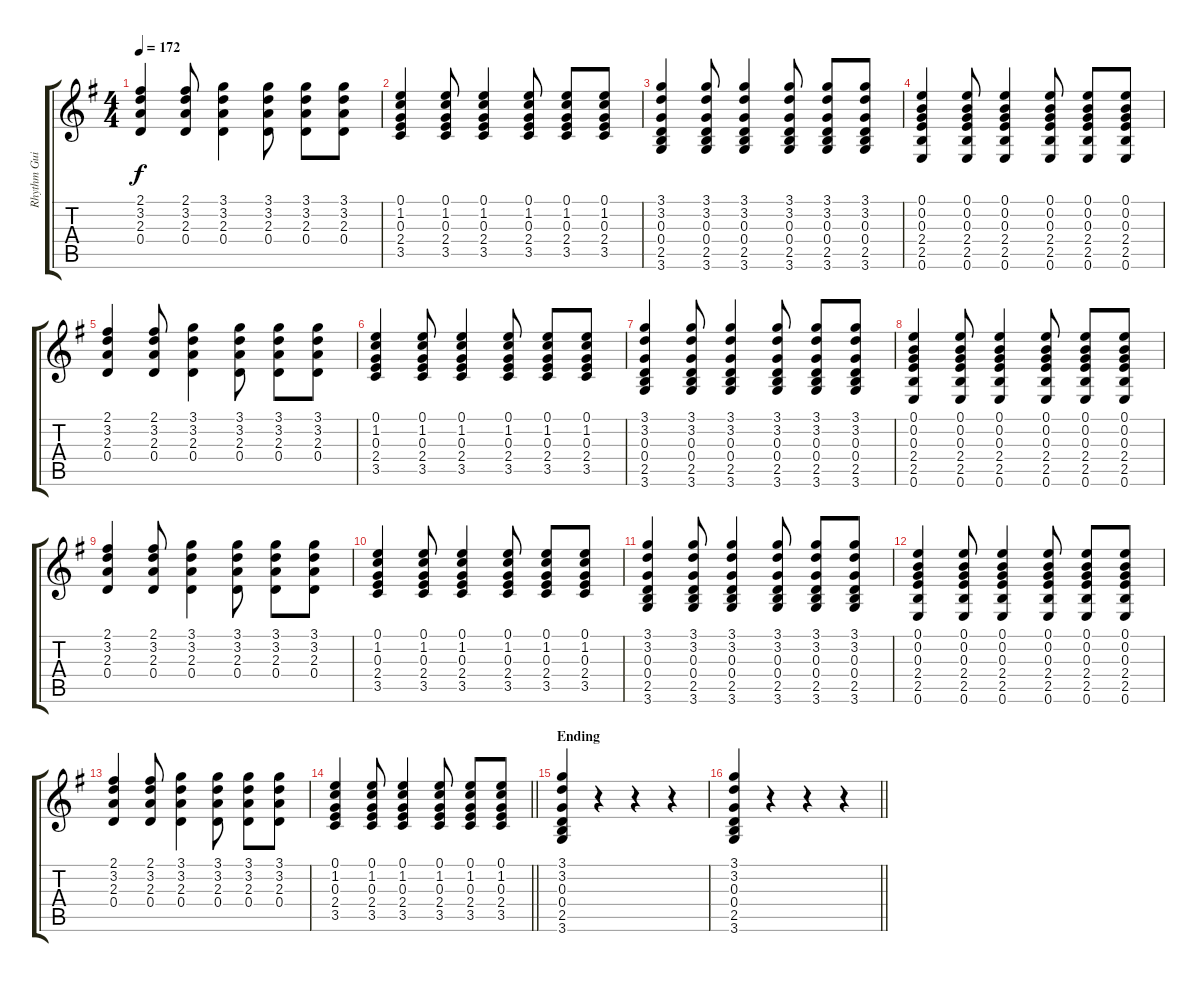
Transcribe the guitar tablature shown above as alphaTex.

\track ("Rhythm Guitar" "Rhythm Gui") {instrument electricguitarclean}
\staff {score tabs}
\tuning (E4 B3 G3 D3 A2 E2) {hide}
\ts (4 4)
\tempo 172
\clef g2
\ks g
(2.1 3.2 2.3 0.4).4{dy f} (2.1 3.2 2.3 0.4).8 (3.1 3.2 2.3 0.4).4 (3.1 3.2 2.3 0.4).8 (3.1 3.2 2.3 0.4).8 (3.1 3.2 2.3 0.4).8 |
(0.1 1.2 0.3 2.4 3.5).4 (0.1 1.2 0.3 2.4 3.5).8 (0.1 1.2 0.3 2.4 3.5).4 (0.1 1.2 0.3 2.4 3.5).8 (0.1 1.2 0.3 2.4 3.5).8 (0.1 1.2 0.3 2.4 3.5).8 |
(3.1 3.2 0.3 0.4 2.5 3.6).4 (3.1 3.2 0.3 0.4 2.5 3.6).8 (3.1 3.2 0.3 0.4 2.5 3.6).4 (3.1 3.2 0.3 0.4 2.5 3.6).8 (3.1 3.2 0.3 0.4 2.5 3.6).8 (3.1 3.2 0.3 0.4 2.5 3.6).8 |
(0.1 0.2 0.3 2.4 2.5 0.6).4 (0.1 0.2 0.3 2.4 2.5 0.6).8 (0.1 0.2 0.3 2.4 2.5 0.6).4 (0.1 0.2 0.3 2.4 2.5 0.6).8 (0.1 0.2 0.3 2.4 2.5 0.6).8 (0.1 0.2 0.3 2.4 2.5 0.6).8 |
(2.1 3.2 2.3 0.4).4 (2.1 3.2 2.3 0.4).8 (3.1 3.2 2.3 0.4).4 (3.1 3.2 2.3 0.4).8 (3.1 3.2 2.3 0.4).8 (3.1 3.2 2.3 0.4).8 |
(0.1 1.2 0.3 2.4 3.5).4 (0.1 1.2 0.3 2.4 3.5).8 (0.1 1.2 0.3 2.4 3.5).4 (0.1 1.2 0.3 2.4 3.5).8 (0.1 1.2 0.3 2.4 3.5).8 (0.1 1.2 0.3 2.4 3.5).8 |
(3.1 3.2 0.3 0.4 2.5 3.6).4 (3.1 3.2 0.3 0.4 2.5 3.6).8 (3.1 3.2 0.3 0.4 2.5 3.6).4 (3.1 3.2 0.3 0.4 2.5 3.6).8 (3.1 3.2 0.3 0.4 2.5 3.6).8 (3.1 3.2 0.3 0.4 2.5 3.6).8 |
(0.1 0.2 0.3 2.4 2.5 0.6).4 (0.1 0.2 0.3 2.4 2.5 0.6).8 (0.1 0.2 0.3 2.4 2.5 0.6).4 (0.1 0.2 0.3 2.4 2.5 0.6).8 (0.1 0.2 0.3 2.4 2.5 0.6).8 (0.1 0.2 0.3 2.4 2.5 0.6).8 |
(2.1 3.2 2.3 0.4).4 (2.1 3.2 2.3 0.4).8 (3.1 3.2 2.3 0.4).4 (3.1 3.2 2.3 0.4).8 (3.1 3.2 2.3 0.4).8 (3.1 3.2 2.3 0.4).8 |
(0.1 1.2 0.3 2.4 3.5).4 (0.1 1.2 0.3 2.4 3.5).8 (0.1 1.2 0.3 2.4 3.5).4 (0.1 1.2 0.3 2.4 3.5).8 (0.1 1.2 0.3 2.4 3.5).8 (0.1 1.2 0.3 2.4 3.5).8 |
(3.1 3.2 0.3 0.4 2.5 3.6).4 (3.1 3.2 0.3 0.4 2.5 3.6).8 (3.1 3.2 0.3 0.4 2.5 3.6).4 (3.1 3.2 0.3 0.4 2.5 3.6).8 (3.1 3.2 0.3 0.4 2.5 3.6).8 (3.1 3.2 0.3 0.4 2.5 3.6).8 |
(0.1 0.2 0.3 2.4 2.5 0.6).4 (0.1 0.2 0.3 2.4 2.5 0.6).8 (0.1 0.2 0.3 2.4 2.5 0.6).4 (0.1 0.2 0.3 2.4 2.5 0.6).8 (0.1 0.2 0.3 2.4 2.5 0.6).8 (0.1 0.2 0.3 2.4 2.5 0.6).8 |
(2.1 3.2 2.3 0.4).4 (2.1 3.2 2.3 0.4).8 (3.1 3.2 2.3 0.4).4 (3.1 3.2 2.3 0.4).8 (3.1 3.2 2.3 0.4).8 (3.1 3.2 2.3 0.4).8 |
\barLineRight lightlight
(0.1 1.2 0.3 2.4 3.5).4 (0.1 1.2 0.3 2.4 3.5).8 (0.1 1.2 0.3 2.4 3.5).4 (0.1 1.2 0.3 2.4 3.5).8 (0.1 1.2 0.3 2.4 3.5).8 (0.1 1.2 0.3 2.4 3.5).8 |
\section ("" "Ending")
(3.1 3.2 0.3 0.4 2.5 3.6).4 r.4 r.4 r.4 |
\barLineRight lightlight
(3.1 3.2 0.3 0.4 2.5 3.6).4 r.4 r.4 r.4
